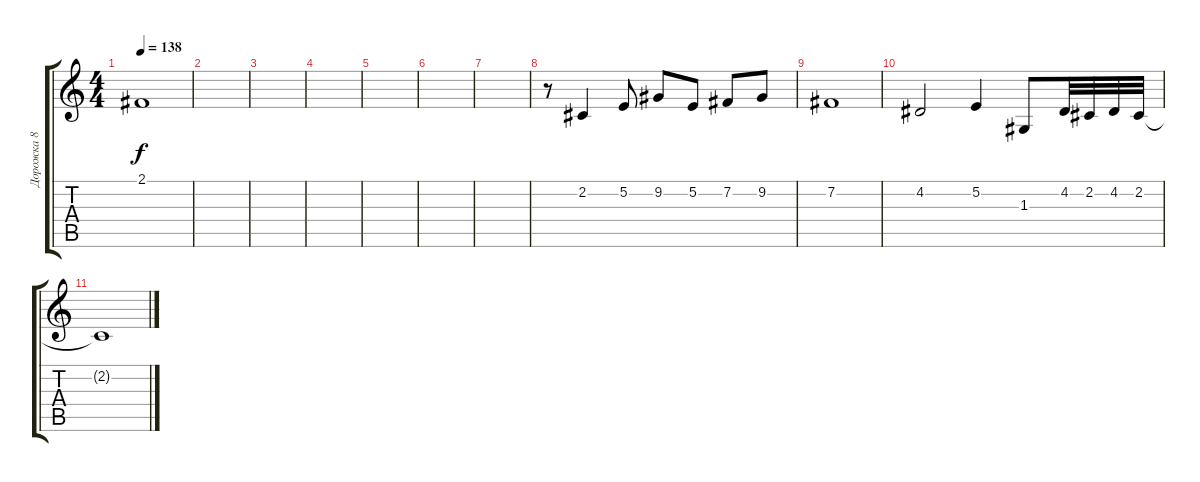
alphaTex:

\track ("Дорожка 8" "Дорожка 8") {instrument harmonica}
\staff {score tabs}
\tuning (E4 B3 G3 D3 A2 E2) {hide}
\ts (4 4)
\tempo 138
\clef g2
\ks c
2.1{t}.1{dy f} |
|
|
|
|
|
|
r.8 2.2.4 5.2.8 9.2.8 5.2.8 7.2.8 9.2.8 |
7.2.1 |
4.2.2 5.2.4 1.3.8 4.2.32 2.2.32 4.2.32 2.2.32 |
2.2{t}.1
